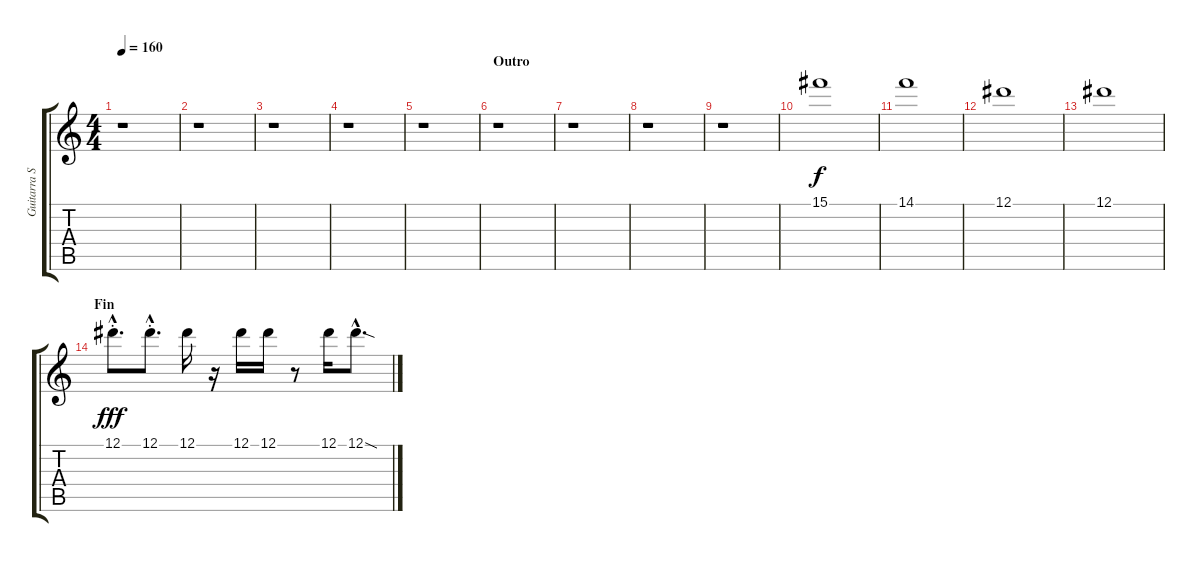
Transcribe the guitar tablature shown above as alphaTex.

\track ("Guitarra Solo I" "Guitarra S") {instrument overdrivenguitar}
\staff {score tabs}
\tuning (Eb4 Bb3 Gb3 Db3 Ab2 Eb2) {hide}
\ts (4 4)
\tempo 160
\clef g2
\ks c
r.1{dy f} |
r.1 |
r.1 |
r.1 |
r.1 |
\section ("" "Outro")
r.1 |
r.1 |
r.1 |
r.1 |
15.1.1{volume 13} |
14.1.1 |
12.1.1 |
12.1.1 |
\section ("" "Fin")
12.1{hac st}.8{d dy fff} 12.1{hac st}.8{d} 12.1.16 r.16 12.1.16 12.1.16 r.8 12.1.16 12.1{sod hac}.8{d}
